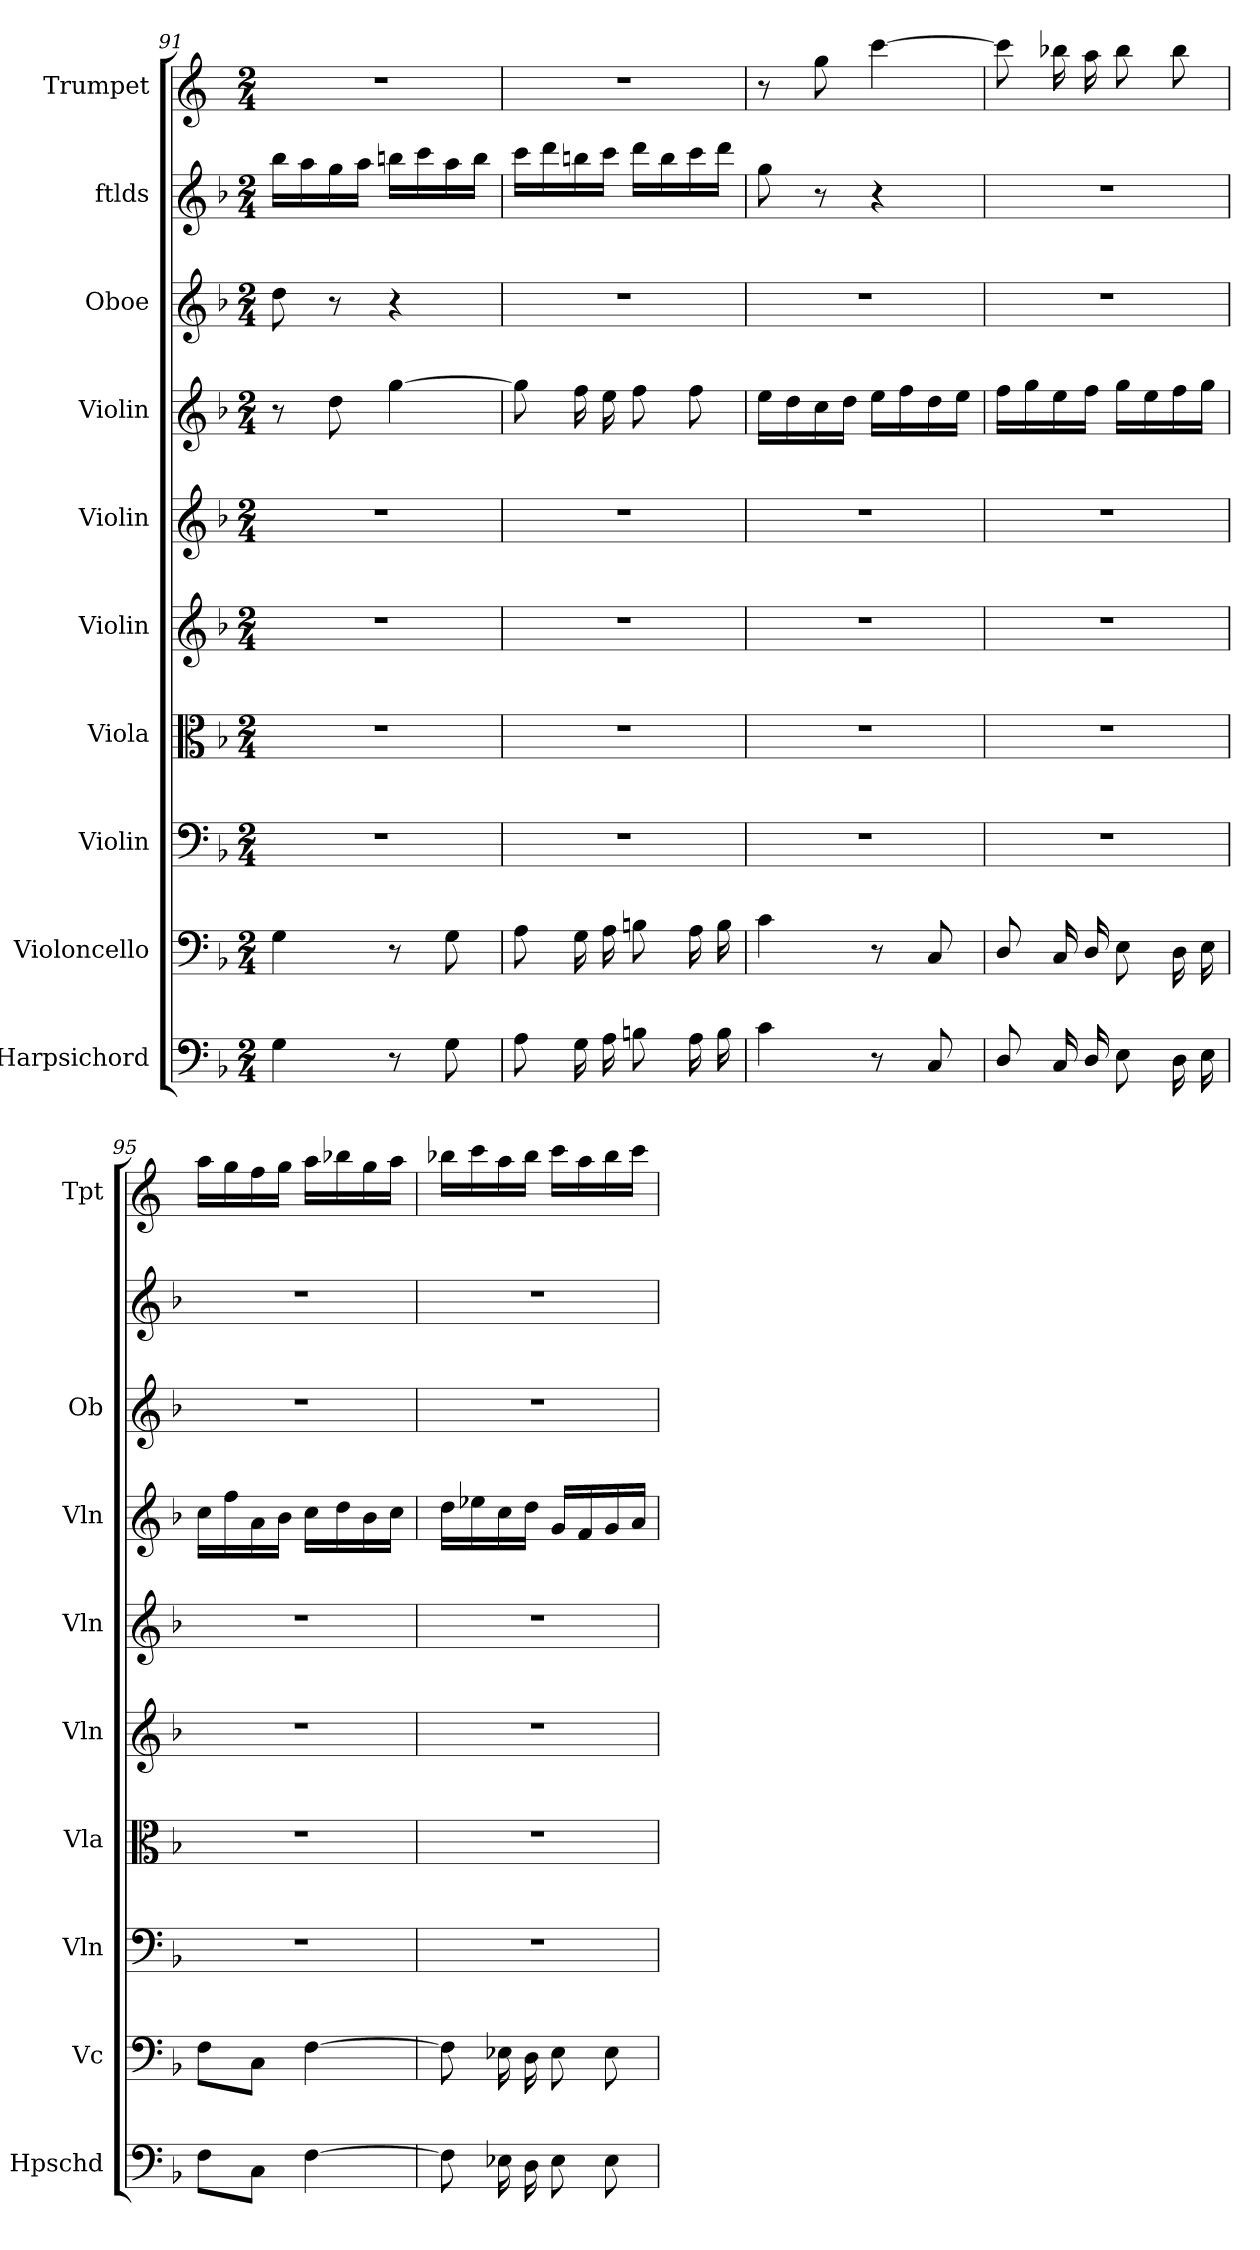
**kern	**kern	**kern	**kern	**kern	**kern	**kern	**kern	**kern	**kern
*part10	*part9	*part8	*part7	*part6	*part5	*part4	*part3	*part2	*part1
*staff10	*staff9	*staff8	*staff7	*staff6	*staff5	*staff4	*staff3	*staff2	*staff1
*I"Harpsichord	*I"Violoncello	*I"Violin	*I"Viola	*I"Violin	*I"Violin	*I"Violin	*I"Oboe	*I"ftlds	*I"Trumpet
*I'Hpschd	*I'Vc	*I'Vln	*I'Vla	*I'Vln	*I'Vln	*I'Vln	*I'Ob	*	*I'Tpt
*clefF4	*clefF4	*clefF4	*clefC3	*clefG2	*clefG2	*clefG2	*clefG2	*clefG2	*clefG2
*k[b-]	*k[b-]	*k[b-]	*k[b-]	*k[b-]	*k[b-]	*k[b-]	*k[b-]	*k[b-]	*k[]
*M2/4	*M2/4	*M2/4	*M2/4	*M2/4	*M2/4	*M2/4	*M2/4	*M2/4	*M2/4
=91	=91	=91	=91	=91	=91	=91	=91	=91	=91
4G\	4G\	2r	2r	2r	2r	8r	8dd\	16bb-\LL	2r
.	.	.	.	.	.	.	.	16aa\	.
.	.	.	.	.	.	8dd\	8r	16gg\	.
.	.	.	.	.	.	.	.	16aa\JJ	.
8r	8r	.	.	.	.	[4gg\	4r	16bbn\LL	.
.	.	.	.	.	.	.	.	16ccc\	.
8G\	8G\	.	.	.	.	.	.	16aa\	.
.	.	.	.	.	.	.	.	16bb\JJ	.
=92	=92	=92	=92	=92	=92	=92	=92	=92	=92
8A\	8A\	2r	2r	2r	2r	8gg\]	2r	16ccc\LL	2r
.	.	.	.	.	.	.	.	16ddd\	.
16G\	16G\	.	.	.	.	16ff\	.	16bbn\	.
16A\	16A\	.	.	.	.	16ee\	.	16ccc\JJ	.
8Bn\	8Bn\	.	.	.	.	8ff\	.	16ddd\LL	.
.	.	.	.	.	.	.	.	16bb\	.
16A\	16A\	.	.	.	.	8ff\	.	16ccc\	.
16B\	16B\	.	.	.	.	.	.	16ddd\JJ	.
=93	=93	=93	=93	=93	=93	=93	=93	=93	=93
4c\	4c\	2r	2r	2r	2r	16ee\LL	2r	8gg\	8r
.	.	.	.	.	.	16dd\	.	.	.
.	.	.	.	.	.	16cc\	.	8r	8gg\
.	.	.	.	.	.	16dd\JJ	.	.	.
8r	8r	.	.	.	.	16ee\LL	.	4r	[4ccc\
.	.	.	.	.	.	16ff\	.	.	.
8C/	8C/	.	.	.	.	16dd\	.	.	.
.	.	.	.	.	.	16ee\JJ	.	.	.
=94	=94	=94	=94	=94	=94	=94	=94	=94	=94
8D/	8D/	2r	2r	2r	2r	16ff\LL	2r	2r	8ccc\]
.	.	.	.	.	.	16gg\	.	.	.
16C/	16C/	.	.	.	.	16ee\	.	.	16bb-X\
16D/	16D/	.	.	.	.	16ff\JJ	.	.	16aa\
8E\	8E\	.	.	.	.	16gg\LL	.	.	8bb-\
.	.	.	.	.	.	16ee\	.	.	.
16D\	16D\	.	.	.	.	16ff\	.	.	8bb-\
16E\	16E\	.	.	.	.	16gg\JJ	.	.	.
=95	=95	=95	=95	=95	=95	=95	=95	=95	=95
8F\L	8F\L	2r	2r	2r	2r	16cc\LL	2r	2r	16aa\LL
.	.	.	.	.	.	16ff\	.	.	16gg\
8C\J	8C\J	.	.	.	.	16a\	.	.	16ff\
.	.	.	.	.	.	16b-\JJ	.	.	16gg\JJ
[4F\	[4F\	.	.	.	.	16cc\LL	.	.	16aa\LL
.	.	.	.	.	.	16dd\	.	.	16bb-X\
.	.	.	.	.	.	16b-\	.	.	16gg\
.	.	.	.	.	.	16cc\JJ	.	.	16aa\JJ
=96	=96	=96	=96	=96	=96	=96	=96	=96	=96
8F\]	8F\]	2r	2r	2r	2r	16dd\LL	2r	2r	16bb-X\LL
.	.	.	.	.	.	16ee-X\	.	.	16ccc\
16E-X\	16E-X\	.	.	.	.	16cc\	.	.	16aa\
16D\	16D\	.	.	.	.	16dd\JJ	.	.	16bb-\JJ
8E-\	8E-\	.	.	.	.	16g/LL	.	.	16ccc\LL
.	.	.	.	.	.	16f/	.	.	16aa\
8E-\	8E-\	.	.	.	.	16g/	.	.	16bb-\
.	.	.	.	.	.	16a/JJ	.	.	16ccc\JJ
=	=	=	=	=	=	=	=	=	=
*-	*-	*-	*-	*-	*-	*-	*-	*-	*-
